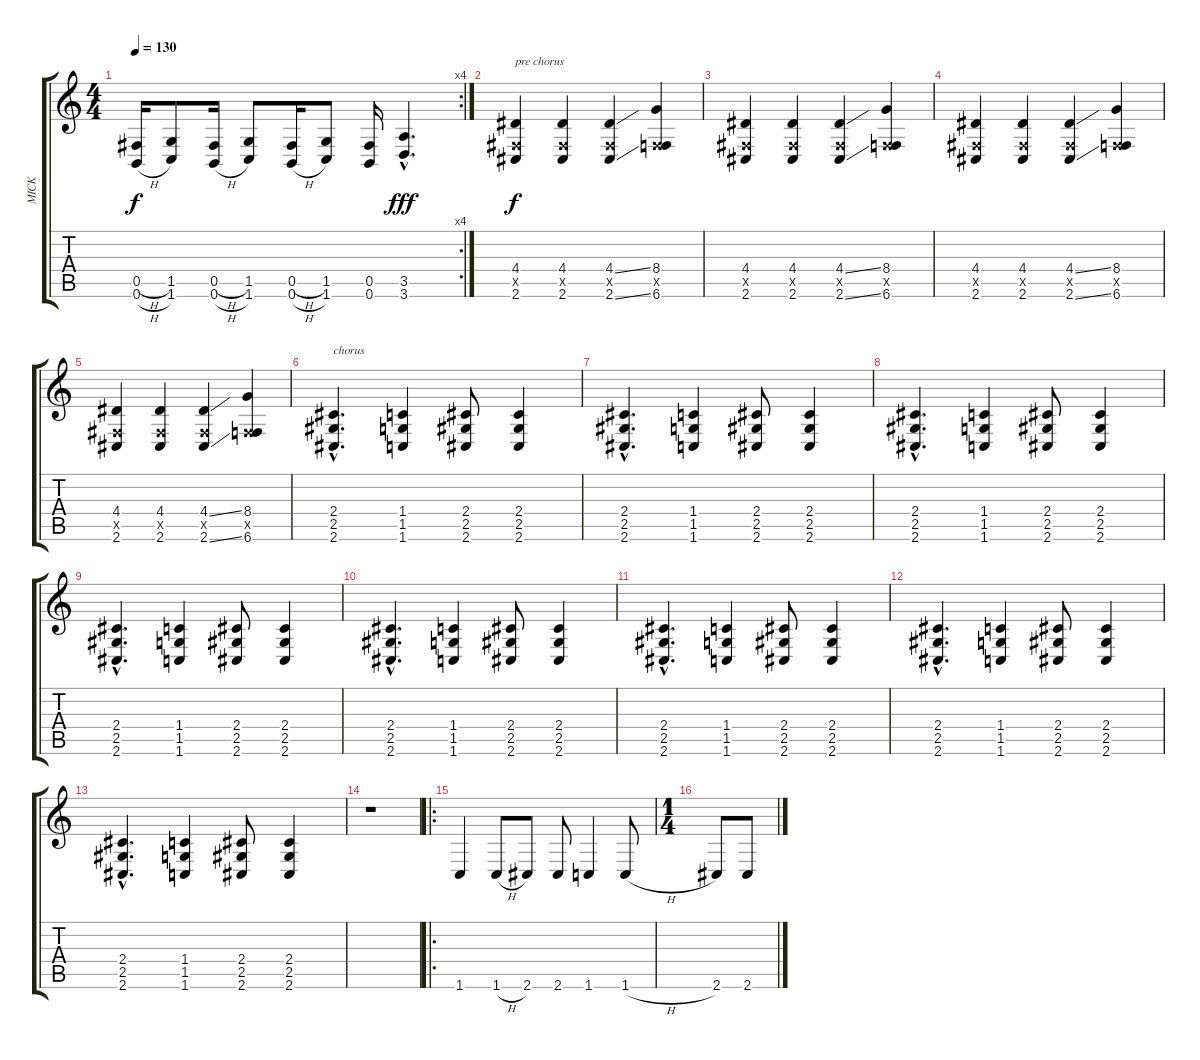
\track ("MICK" "MICK") {instrument distortionguitar}
\staff {score tabs}
\tuning (Db4 Ab3 E3 B2 Gb2 B1) {hide}
\rc 4
\ts (4 4)
\tempo 130
\clef g2
\ks c
(0.5{h} 0.6{h}).16{dy f} (1.5 1.6).8 (0.5{h} 0.6{h}).16 (1.5 1.6).8 (0.5{h} 0.6{h}).16 (1.5 1.6).8 (0.5 0.6).16 (3.5{hac} 3.6{hac}).4{d dy fff} |
(4.4 0.5{x} 2.6).4{txt "pre chorus" dy f} (4.4 0.5{x} 2.6).4 (4.4{ss} 0.5{x} 2.6{ss}).4 (8.4 0.5{x} 6.6).4 |
(4.4 0.5{x} 2.6).4 (4.4 0.5{x} 2.6).4 (4.4{ss} 0.5{x} 2.6{ss}).4 (8.4 0.5{x} 6.6).4 |
(4.4 0.5{x} 2.6).4 (4.4 0.5{x} 2.6).4 (4.4{ss} 0.5{x} 2.6{ss}).4 (8.4 0.5{x} 6.6).4 |
(4.4 0.5{x} 2.6).4 (4.4 0.5{x} 2.6).4 (4.4{ss} 0.5{x} 2.6{ss}).4 (8.4 0.5{x} 6.6).4 |
(2.4{hac} 2.5{hac} 2.6{hac}).4{d txt "chorus"} (1.4 1.5 1.6).4 (2.4 2.5 2.6).8 (2.4 2.5 2.6).4 |
(2.4{hac} 2.5{hac} 2.6{hac}).4{d} (1.4 1.5 1.6).4 (2.4 2.5 2.6).8 (2.4 2.5 2.6).4 |
(2.4{hac} 2.5{hac} 2.6{hac}).4{d} (1.4 1.5 1.6).4 (2.4 2.5 2.6).8 (2.4 2.5 2.6).4 |
(2.4{hac} 2.5{hac} 2.6{hac}).4{d} (1.4 1.5 1.6).4 (2.4 2.5 2.6).8 (2.4 2.5 2.6).4 |
(2.4{hac} 2.5{hac} 2.6{hac}).4{d} (1.4 1.5 1.6).4 (2.4 2.5 2.6).8 (2.4 2.5 2.6).4 |
(2.4{hac} 2.5{hac} 2.6{hac}).4{d} (1.4 1.5 1.6).4 (2.4 2.5 2.6).8 (2.4 2.5 2.6).4 |
(2.4{hac} 2.5{hac} 2.6{hac}).4{d} (1.4 1.5 1.6).4 (2.4 2.5 2.6).8 (2.4 2.5 2.6).4 |
(2.4{hac} 2.5{hac} 2.6{hac}).4{d} (1.4 1.5 1.6).4 (2.4 2.5 2.6).8 (2.4 2.5 2.6).4 |
r.1 |
\ro
1.6.4 1.6{h}.8 2.6.8 2.6.8 1.6.4 1.6{h}.8 |
\ts (1 4)
2.6.8 2.6.8
